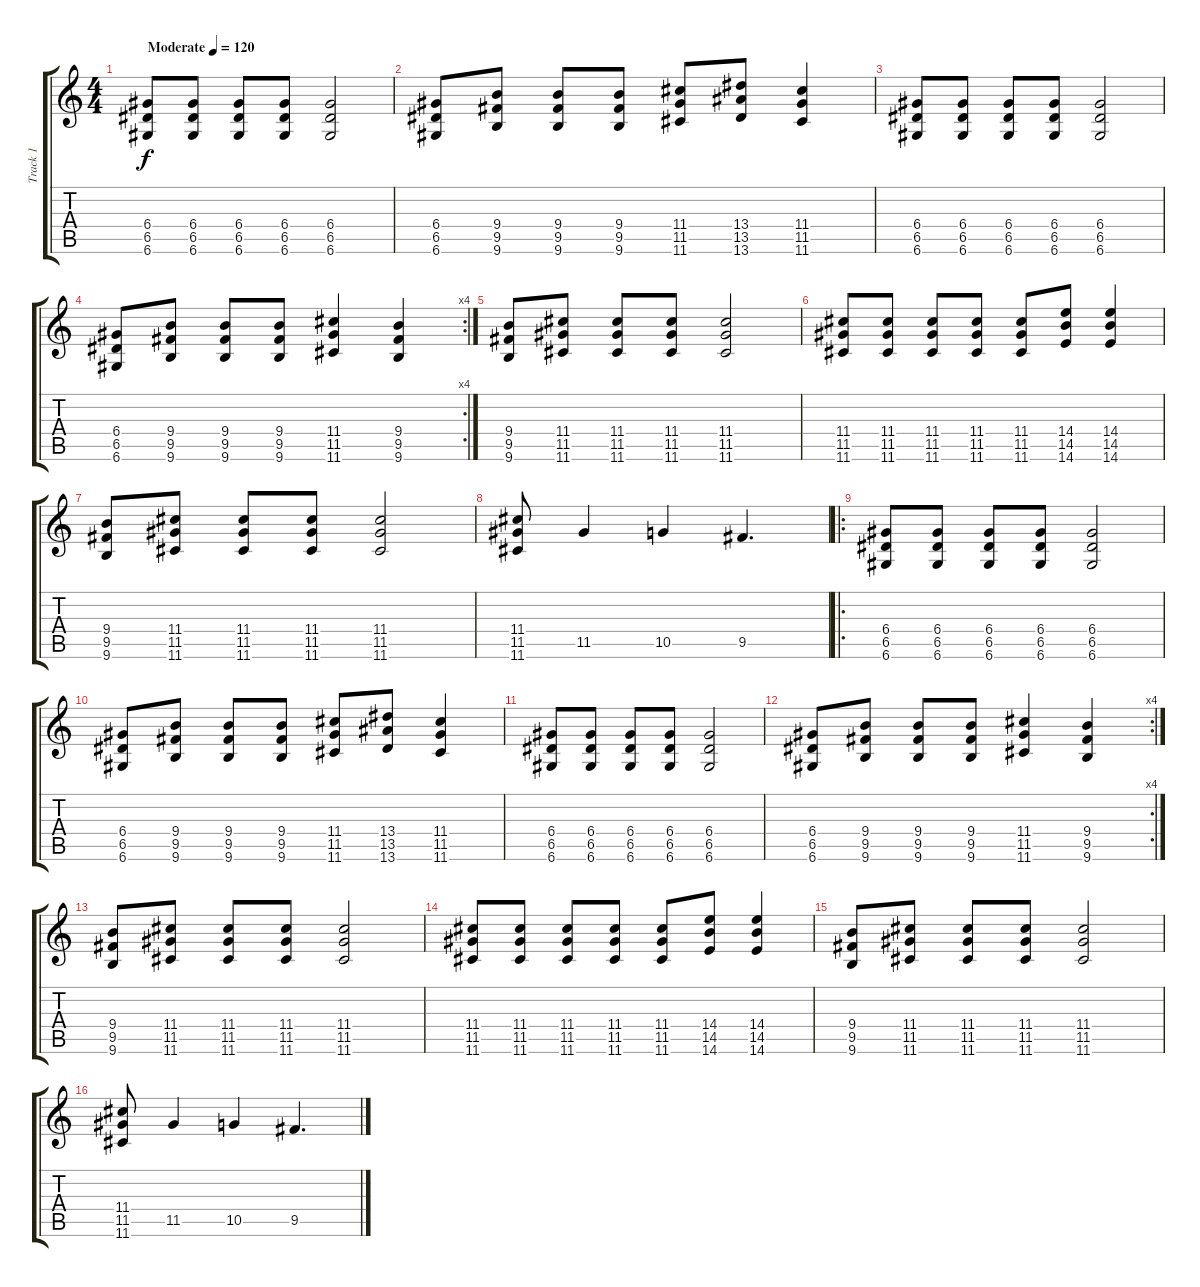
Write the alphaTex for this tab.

\track ("Track 1" "Track 1") {instrument distortionguitar}
\staff {score tabs}
\tuning (E4 B3 G3 D3 A2 D2) {hide}
\ts (4 4)
\tempo (120 "Moderate")
\clef g2
\ks c
(6.4 6.5 6.6).8{dy f instrument distortionguitar} (6.4 6.5 6.6).8 (6.4 6.5 6.6).8 (6.4 6.5 6.6).8 (6.4 6.5 6.6).2 |
(6.4 6.5 6.6).8 (9.4 9.5 9.6).8 (9.4 9.5 9.6).8 (9.4 9.5 9.6).8 (11.4 11.5 11.6).8 (13.4 13.5 13.6).8 (11.4 11.5 11.6).4 |
(6.4 6.5 6.6).8 (6.4 6.5 6.6).8 (6.4 6.5 6.6).8 (6.4 6.5 6.6).8 (6.4 6.5 6.6).2 |
\rc 4
(6.4 6.5 6.6).8 (9.4 9.5 9.6).8 (9.4 9.5 9.6).8 (9.4 9.5 9.6).8 (11.4 11.5 11.6).4 (9.4 9.5 9.6).4 |
(9.4 9.5 9.6).8 (11.4 11.5 11.6).8 (11.4 11.5 11.6).8 (11.4 11.5 11.6).8 (11.4 11.5 11.6).2 |
(11.4 11.5 11.6).8 (11.4 11.5 11.6).8 (11.4 11.5 11.6).8 (11.4 11.5 11.6).8 (11.4 11.5 11.6).8 (14.4 14.5 14.6).8 (14.4 14.5 14.6).4 |
(9.4 9.5 9.6).8 (11.4 11.5 11.6).8 (11.4 11.5 11.6).8 (11.4 11.5 11.6).8 (11.4 11.5 11.6).2 |
(11.4 11.5 11.6).8 11.5.4 10.5.4 9.5.4{d} |
\ro
(6.4 6.5 6.6).8 (6.4 6.5 6.6).8 (6.4 6.5 6.6).8 (6.4 6.5 6.6).8 (6.4 6.5 6.6).2 |
(6.4 6.5 6.6).8 (9.4 9.5 9.6).8 (9.4 9.5 9.6).8 (9.4 9.5 9.6).8 (11.4 11.5 11.6).8 (13.4 13.5 13.6).8 (11.4 11.5 11.6).4 |
(6.4 6.5 6.6).8 (6.4 6.5 6.6).8 (6.4 6.5 6.6).8 (6.4 6.5 6.6).8 (6.4 6.5 6.6).2 |
\rc 4
(6.4 6.5 6.6).8 (9.4 9.5 9.6).8 (9.4 9.5 9.6).8 (9.4 9.5 9.6).8 (11.4 11.5 11.6).4 (9.4 9.5 9.6).4 |
(9.4 9.5 9.6).8 (11.4 11.5 11.6).8 (11.4 11.5 11.6).8 (11.4 11.5 11.6).8 (11.4 11.5 11.6).2 |
(11.4 11.5 11.6).8 (11.4 11.5 11.6).8 (11.4 11.5 11.6).8 (11.4 11.5 11.6).8 (11.4 11.5 11.6).8 (14.4 14.5 14.6).8 (14.4 14.5 14.6).4 |
(9.4 9.5 9.6).8 (11.4 11.5 11.6).8 (11.4 11.5 11.6).8 (11.4 11.5 11.6).8 (11.4 11.5 11.6).2 |
(11.4 11.5 11.6).8 11.5.4 10.5.4 9.5.4{d}
